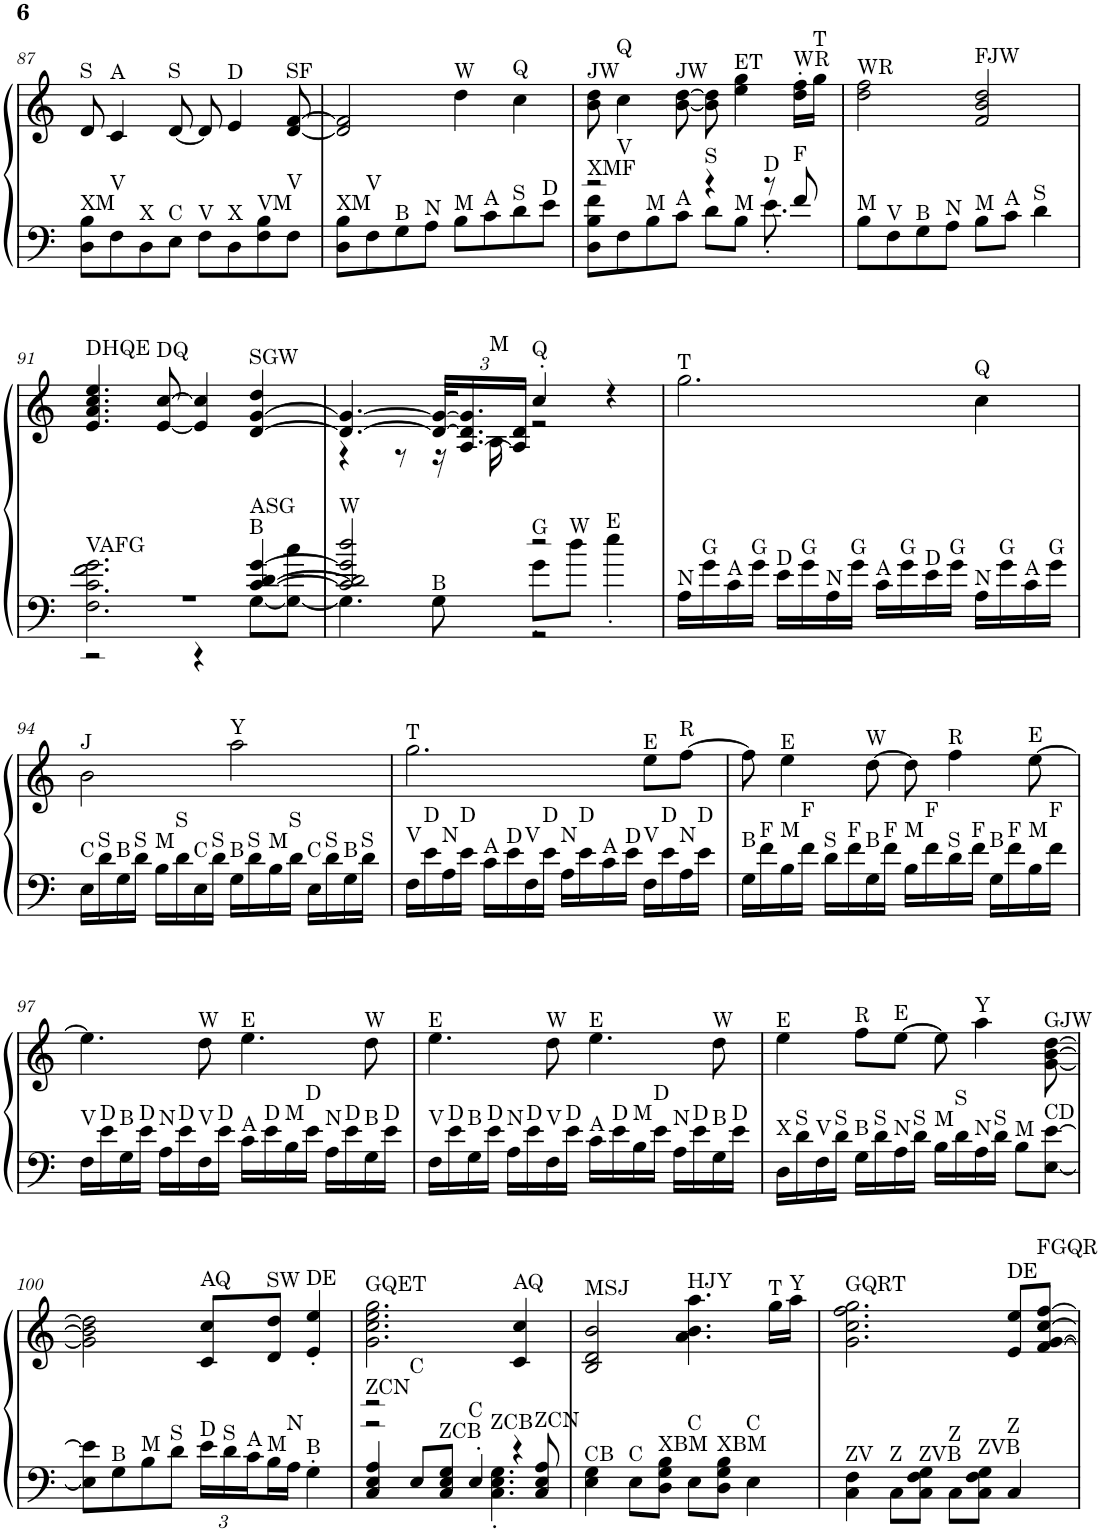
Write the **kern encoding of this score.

**kern	**kern
*part1	*part1
*staff2	*staff1
*I"Piano, CFX Concert Grand 1	*
*I'Pno.	*
!!LO:PB:g=z
*clefF4	*clefG2
*k[]	*k[]
*M4/4	*M4/4
=87	=87
!	!LO:TX:a:t=S
!LO:TX:a:t=XM	!
8D\ 8B\L	8d/
!	!LO:TX:a:t=A
!LO:TX:a:t=V	!
8F\	4c/
!LO:TX:a:t=X	!
8D\	.
!	!LO:TX:a:t=S
!LO:TX:a:t=C	!
8E\J	[8d/
!LO:TX:a:t=V	!
8F\L	8d/]
!	!LO:TX:a:t=D
!LO:TX:a:t=X	!
8D\	4e/
!LO:TX:a:t=VM	!
8F\ 8B\	.
!	!LO:TX:a:t=SF
!LO:TX:a:t=V	!
8F\J	[8d/ [8f/
=88	=88
!LO:TX:a:t=XM	!
8D\ 8B\L	2d/] 2f/]
!LO:TX:a:t=V	!
8F\	.
!LO:TX:a:t=B	!
8G\	.
!LO:TX:a:t=N	!
8A\J	.
!	!LO:TX:a:t=W
!LO:TX:a:t=M	!
8B\L	4dd\
!LO:TX:a:t=A	!
8c\	.
!	!LO:TX:a:t=Q
!LO:TX:a:t=S	!
8d\	4cc\
!LO:TX:a:t=D	!
8e\J	.
=89	=89
*^	*
!	!	!LO:TX:a:t=JW
!LO:TX:a:t=XMF	!	!
2r	8D\ 8B\ 8f\L	8b\ 8dd\
!	!	!LO:TX:a:t=Q
!	!LO:TX:a:t=V	!
.	8F\	4cc\
!	!LO:TX:a:t=M	!
.	8B\	.
!	!	!LO:TX:a:t=JW
!	!LO:TX:a:t=A	!
.	8c\J	[8b\ [8dd\
!LO:TX:a:t=S	!	!
4r	8d\L	8b\] 8dd\]
!	!	!LO:TX:a:t=ET
!	!LO:TX:a:t=M	!
.	8B\J	4ee\ 4gg\
!LO:TX:a:t=D	!	!
8r	8.e'\	.
!	!	!LO:TX:a:t=WR
!LO:TX:a:t=F	!	!
8f/	.	16dd\' 16ff\'LL
!	!	!LO:TX:a:t=T
.	16ryy	16gg\JJ
=90	=90	=90
!	!	!LO:TX:a:t=WR
!LO:TX:a:t=M	!	!
*v	*v	*
8B\L	2dd\ 2ff\
!LO:TX:a:t=V	!
8F\	.
!LO:TX:a:t=B	!
8G\	.
!LO:TX:a:t=N	!
8A\J	.
!	!LO:TX:a:t=FJW
!LO:TX:a:t=M	!
8B\L	2f/ 2b/ 2dd/
!LO:TX:a:t=A	!
8c\J	.
!LO:TX:a:t=S	!
4d\	.
!!LO:LB:g=z
=91	=91
*^	*
*	*^	*
!	!	!	!LO:TX:a:t=DHQE
!LO:TX:a:t=VAFG	!	!	!
1r	2.F\ 2.c\ 2.f\ 2.g\	2r	4.e/ 4.a/ 4.cc/ 4.ee/
!	!	!	!LO:TX:a:t=DQ
.	.	.	[8e/ [8cc/
.	.	4r	4e/] 4cc/]
!	!	!	!LO:TX:a:t=SGW
!	!LO:TX:a:t=B	!	!
!	!LO:TX:a:t=ASG	!	!
.	[8G\L	[4c/ [4d/ [4g/	[4d/ [4g/ 4dd/
.	8G\_ 8cc\J	.	.
=92	=92	=92	=92
*	*	*	*^
!LO:TX:a:t=W	!	!	!	!
2dd/	4.G\]	2c/] 2d/] 2g/]	4.d/_ 4.g/_	4r
.	.	.	.	8r
*	*	*	*Xbrackettup	*
!	!LO:TX:a:t=B	!	!	!
.	8G\	.	48d/_ 48g/_KLL	16r
.	.	.	[24.A/ 24.d/] 24.g/]	.
!	!	!	!	!LO:TX:a:t=M
.	.	.	.	16B\
.	.	.	24A/] 24d/JJ	.
!	!	!	!LO:TX:a:t=Q	!
!LO:TX:a:t=G	!	!	!	!
2r	8g'\L	2r	4cc'/	2r
!	!LO:TX:a:t=W	!	!	!
.	8dd\J	.	.	.
!	!LO:TX:a:t=E	!	!	!
.	4ee'\	.	4r	.
*	*v	*v	*	*
*	*	*v	*v
=93	=93	=93
!	!	!LO:TX:a:t=T
!LO:TX:a:t=N	!	!
*v	*v	*
16A\LL	2.gg\
!LO:TX:a:t=G	!
16g\	.
!LO:TX:a:t=A	!
16c\	.
!LO:TX:a:t=G	!
16g\JJ	.
!LO:TX:a:t=D	!
16e\LL	.
!LO:TX:a:t=G	!
16g\	.
!LO:TX:a:t=N	!
16A\	.
!LO:TX:a:t=G	!
16g\JJ	.
!LO:TX:a:t=A	!
16c\LL	.
!LO:TX:a:t=G	!
16g\	.
!LO:TX:a:t=D	!
16e\	.
!LO:TX:a:t=G	!
16g\JJ	.
!	!LO:TX:a:t=Q
!LO:TX:a:t=N	!
16A\LL	4cc\
!LO:TX:a:t=G	!
16g\	.
!LO:TX:a:t=A	!
16c\	.
!LO:TX:a:t=G	!
16g\JJ	.
!!LO:LB:g=z
=94	=94
!	!LO:TX:a:t=J
!LO:TX:a:t=C	!
16E\LL	2b\
!LO:TX:a:t=S	!
16d\	.
!LO:TX:a:t=B	!
16G\	.
!LO:TX:a:t=S	!
16d\JJ	.
!LO:TX:a:t=M	!
16B\LL	.
!LO:TX:a:t=S	!
16d\	.
!LO:TX:a:t=C	!
16E\	.
!LO:TX:a:t=S	!
16d\JJ	.
!	!LO:TX:a:t=Y
!LO:TX:a:t=B	!
16G\LL	2aa\
!LO:TX:a:t=S	!
16d\	.
!LO:TX:a:t=M	!
16B\	.
!LO:TX:a:t=S	!
16d\JJ	.
!LO:TX:a:t=C	!
16E\LL	.
!LO:TX:a:t=S	!
16d\	.
!LO:TX:a:t=B	!
16G\	.
!LO:TX:a:t=S	!
16d\JJ	.
=95	=95
!	!LO:TX:a:t=T
!LO:TX:a:t=V	!
16F\LL	2.gg\
!LO:TX:a:t=D	!
16e\	.
!LO:TX:a:t=N	!
16A\	.
!LO:TX:a:t=D	!
16e\JJ	.
!LO:TX:a:t=A	!
16c\LL	.
!LO:TX:a:t=D	!
16e\	.
!LO:TX:a:t=V	!
16F\	.
!LO:TX:a:t=D	!
16e\JJ	.
!LO:TX:a:t=N	!
16A\LL	.
!LO:TX:a:t=D	!
16e\	.
!LO:TX:a:t=A	!
16c\	.
!LO:TX:a:t=D	!
16e\JJ	.
!	!LO:TX:a:t=E
!LO:TX:a:t=V	!
16F\LL	8ee\L
!LO:TX:a:t=D	!
16e\	.
!	!LO:TX:a:t=R
!LO:TX:a:t=N	!
16A\	[8ff\J
!LO:TX:a:t=D	!
16e\JJ	.
=96	=96
!LO:TX:a:t=B	!
16G\LL	8ff\]
!LO:TX:a:t=F	!
16f\	.
!	!LO:TX:a:t=E
!LO:TX:a:t=M	!
16B\	4ee\
!LO:TX:a:t=F	!
16f\JJ	.
!LO:TX:a:t=S	!
16d\LL	.
!LO:TX:a:t=F	!
16f\	.
!	!LO:TX:a:t=W
!LO:TX:a:t=B	!
16G\	[8dd\
!LO:TX:a:t=F	!
16f\JJ	.
!LO:TX:a:t=M	!
16B\LL	8dd\]
!LO:TX:a:t=F	!
16f\	.
!	!LO:TX:a:t=R
!LO:TX:a:t=S	!
16d\	4ff\
!LO:TX:a:t=F	!
16f\JJ	.
!LO:TX:a:t=B	!
16G\LL	.
!LO:TX:a:t=F	!
16f\	.
!	!LO:TX:a:t=E
!LO:TX:a:t=M	!
16B\	[8ee\
!LO:TX:a:t=F	!
16f\JJ	.
!!LO:LB:g=z
=97	=97
!LO:TX:a:t=V	!
16F\LL	4.ee\]
!LO:TX:a:t=D	!
16e\	.
!LO:TX:a:t=B	!
16G\	.
!LO:TX:a:t=D	!
16e\JJ	.
!LO:TX:a:t=N	!
16A\LL	.
!LO:TX:a:t=D	!
16e\	.
!	!LO:TX:a:t=W
!LO:TX:a:t=V	!
16F\	8dd\
!LO:TX:a:t=D	!
16e\JJ	.
!	!LO:TX:a:t=E
!LO:TX:a:t=A	!
16c\LL	4.ee\
!LO:TX:a:t=D	!
16e\	.
!LO:TX:a:t=M	!
16B\	.
!LO:TX:a:t=D	!
16e\JJ	.
!LO:TX:a:t=N	!
16A\LL	.
!LO:TX:a:t=D	!
16e\	.
!	!LO:TX:a:t=W
!LO:TX:a:t=B	!
16G\	8dd\
!LO:TX:a:t=D	!
16e\JJ	.
=98	=98
!	!LO:TX:a:t=E
!LO:TX:a:t=V	!
16F\LL	4.ee\
!LO:TX:a:t=D	!
16e\	.
!LO:TX:a:t=B	!
16G\	.
!LO:TX:a:t=D	!
16e\JJ	.
!LO:TX:a:t=N	!
16A\LL	.
!LO:TX:a:t=D	!
16e\	.
!	!LO:TX:a:t=W
!LO:TX:a:t=V	!
16F\	8dd\
!LO:TX:a:t=D	!
16e\JJ	.
!	!LO:TX:a:t=E
!LO:TX:a:t=A	!
16c\LL	4.ee\
!LO:TX:a:t=D	!
16e\	.
!LO:TX:a:t=M	!
16B\	.
!LO:TX:a:t=D	!
16e\JJ	.
!LO:TX:a:t=N	!
16A\LL	.
!LO:TX:a:t=D	!
16e\	.
!	!LO:TX:a:t=W
!LO:TX:a:t=B	!
16G\	8dd\
!LO:TX:a:t=D	!
16e\JJ	.
=99	=99
!	!LO:TX:a:t=E
!LO:TX:a:t=X	!
16D\LL	4ee\
!LO:TX:a:t=S	!
16d\	.
!LO:TX:a:t=V	!
16F\	.
!LO:TX:a:t=S	!
16d\JJ	.
!	!LO:TX:a:t=R
!LO:TX:a:t=B	!
16G\LL	8ff\L
!LO:TX:a:t=S	!
16d\	.
!	!LO:TX:a:t=E
!LO:TX:a:t=N	!
16A\	[8ee\J
!LO:TX:a:t=S	!
16d\JJ	.
!LO:TX:a:t=M	!
16B\LL	8ee\]
!LO:TX:a:t=S	!
16d\	.
!	!LO:TX:a:t=Y
!LO:TX:a:t=N	!
16A\	4aa\
!LO:TX:a:t=S	!
16d\JJ	.
!LO:TX:a:t=M	!
8B\L	.
!	!LO:TX:a:t=GJW
!LO:TX:a:t=CD	!
[8E\ [8e\J	[8g\ [8b\ [8dd\
!!LO:LB:g=z
=100	=100
8E\] 8e\]L	2g\] 2b\] 2dd\]
!LO:TX:a:t=B	!
8G\	.
!LO:TX:a:t=M	!
8B\	.
!LO:TX:a:t=S	!
8d\J	.
*Xbrackettup	*
!	!LO:TX:a:t=AQ
!LO:TX:a:t=D	!
24e\LL	8c/ 8cc/L
!LO:TX:a:t=S	!
24d\	.
!LO:TX:a:t=A	!
24c\	.
!	!LO:TX:a:t=SW
!LO:TX:a:t=M	!
16B\	8d/ 8dd/J
!LO:TX:a:t=N	!
16A\JJ	.
!	!LO:TX:a:t=DE
!LO:TX:a:t=B	!
4G'\	4e/' 4ee/'
=101	=101
*^	*
*	*^	*
!	!	!	!LO:TX:a:t=GQET
!LO:TX:a:t=ZCN	!	!	!
2r	2r	4C/ 4E/ 4A/	2.g\ 2.cc\ 2.ee\ 2.gg\
!	!	!LO:TX:a:t=C	!
.	.	8E/L	.
!	!	!LO:TX:a:t=ZCB	!
.	.	8C/ 8E/ 8G/J	.
!LO:TX:a:t=C	!	!	!
4ryy	8ryy	4E'/	.
!	!LO:TX:a:t=ZCB	!	!
.	4.C\' 4.E\' 4.G\'	.	.
!	!	!	!LO:TX:a:t=AQ
4r	.	8ryy	4c/ 4cc/
!	!	!LO:TX:a:t=ZCN	!
.	.	8C/ 8E/ 8A/	.
=102	=102	=102	=102
!	!	!	!LO:TX:a:t=MSJ
!LO:TX:a:t=CB	!	!	!
*v	*v	*v	*
4E\ 4G\	2B/ 2d/ 2b/
!LO:TX:a:t=C	!
8E\L	.
!LO:TX:a:t=XBM	!
8D\ 8G\ 8B\J	.
!	!LO:TX:a:t=HJY
!LO:TX:a:t=C	!
8E\L	4.a\ 4.b\ 4.aa\
!LO:TX:a:t=XBM	!
8D\ 8G\ 8B\J	.
!LO:TX:a:t=C	!
4E\	.
!	!LO:TX:a:t=T
.	16gg\LL
!	!LO:TX:a:t=Y
.	16aa\JJ
=103	=103
!	!LO:TX:a:t=GQRT
!LO:TX:a:t=ZV	!
4C\ 4F\	2.g\ 2.cc\ 2.ff\ 2.gg\
!LO:TX:a:t=Z	!
8C\L	.
!LO:TX:a:t=ZVB	!
8C\ 8F\ 8G\J	.
!LO:TX:a:t=Z	!
8C\L	.
!LO:TX:a:t=ZVB	!
8C\ 8F\ 8G\J	.
!	!LO:TX:a:t=DE
!LO:TX:a:t=Z	!
4C/	8e/ 8ee/L
!	!LO:TX:a:t=FGQR
.	[8f/ [8g/ [8cc/ [8ff/J
=	=
*-	*-
